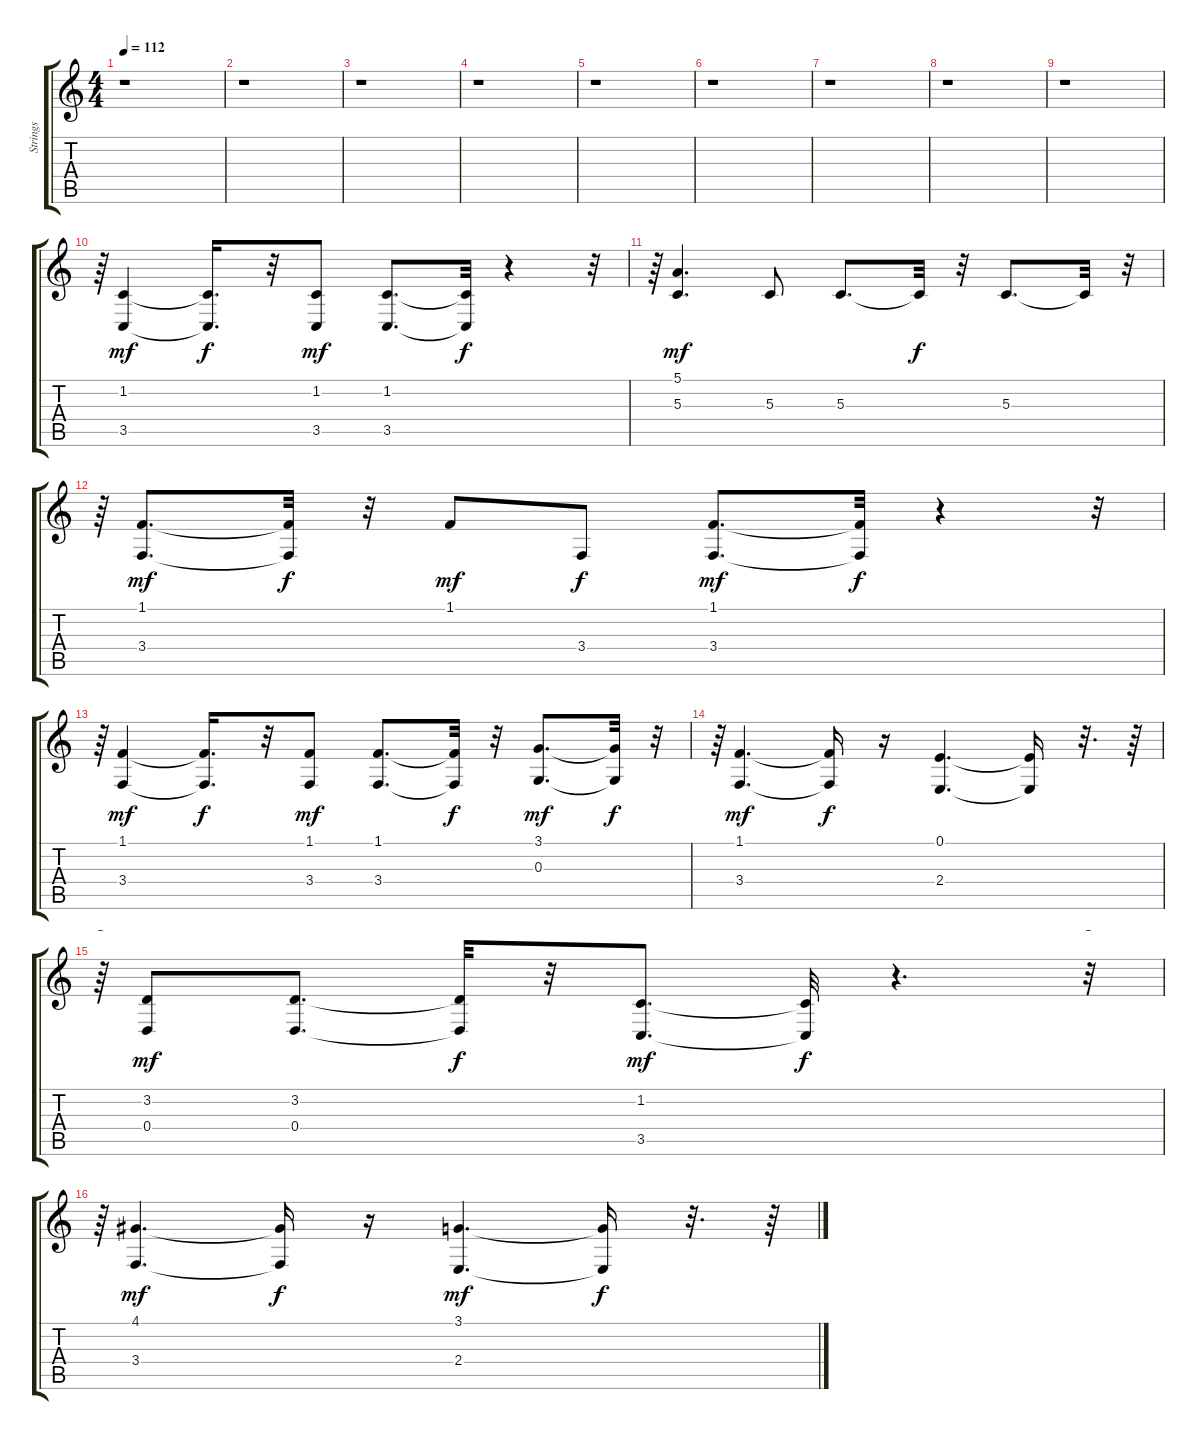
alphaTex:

\track ("Strings" "Strings") {instrument stringensemble2}
\staff {score tabs}
\tuning (E4 B3 G3 D3 A2 E2) {hide}
\ts (4 4)
\tempo 112
\clef g2
\ks c
r.1{dy f} |
r.1 |
r.1 |
r.1 |
r.1 |
r.1 |
r.1 |
r.1 |
r.1 |
r.64{tu (3 2)} (1.2 3.5).4{dy mf} (1.2{t} 3.5{t}).16{d dy f} r.32 (1.2 3.5).8{dy mf} (1.2 3.5).8{d} (1.2{t} 3.5{t}).32{dy f} r.4 r.32{tu (3 2)} |
r.64{tu (3 2)} (5.1 5.3).4{d dy mf} 5.3.8 5.3.8{d} 5.3{t}.32{dy f} r.32 5.3.8{d} 5.3{t}.32 r.32{tu (3 2)} |
r.64{tu (3 2)} (1.1 3.4).8{d dy mf} (1.1{t} 3.4{t}).32{dy f} r.32 1.1.8{dy mf} 3.4.8{dy f} (1.1 3.4).8{d dy mf} (1.1{t} 3.4{t}).32{dy f} r.4 r.32{tu (3 2)} |
r.64{tu (3 2)} (1.1 3.4).4{dy mf} (1.1{t} 3.4{t}).16{d dy f} r.32 (1.1 3.4).8{dy mf} (1.1 3.4).8{d} (1.1{t} 3.4{t}).32{dy f} r.32 (3.1 0.3).8{d dy mf} (3.1{t} 0.3{t}).32{dy f} r.32{tu (3 2)} |
r.64{tu (3 2)} (1.1 3.4).4{d dy mf} (1.1{t} 3.4{t}).16{dy f} r.16 (0.1 2.4).4{d} (0.1{t} 2.4{t}).16 r.32{d} r.64 |
r.64{tu (3 2)} (3.2 0.4).8{dy mf} (3.2 0.4).8{d} (3.2{t} 0.4{t}).32{dy f} r.32 (1.2 3.5).8{d dy mf} (1.2{t} 3.5{t}).32{dy f} r.4{d} r.32{tu (3 2)} |
r.64{tu (3 2)} (4.1 3.4).4{d dy mf} (4.1{t} 3.4{t}).16{dy f} r.16 (3.1 2.4).4{d dy mf} (3.1{t} 2.4{t}).16{dy f} r.32{d} r.64
